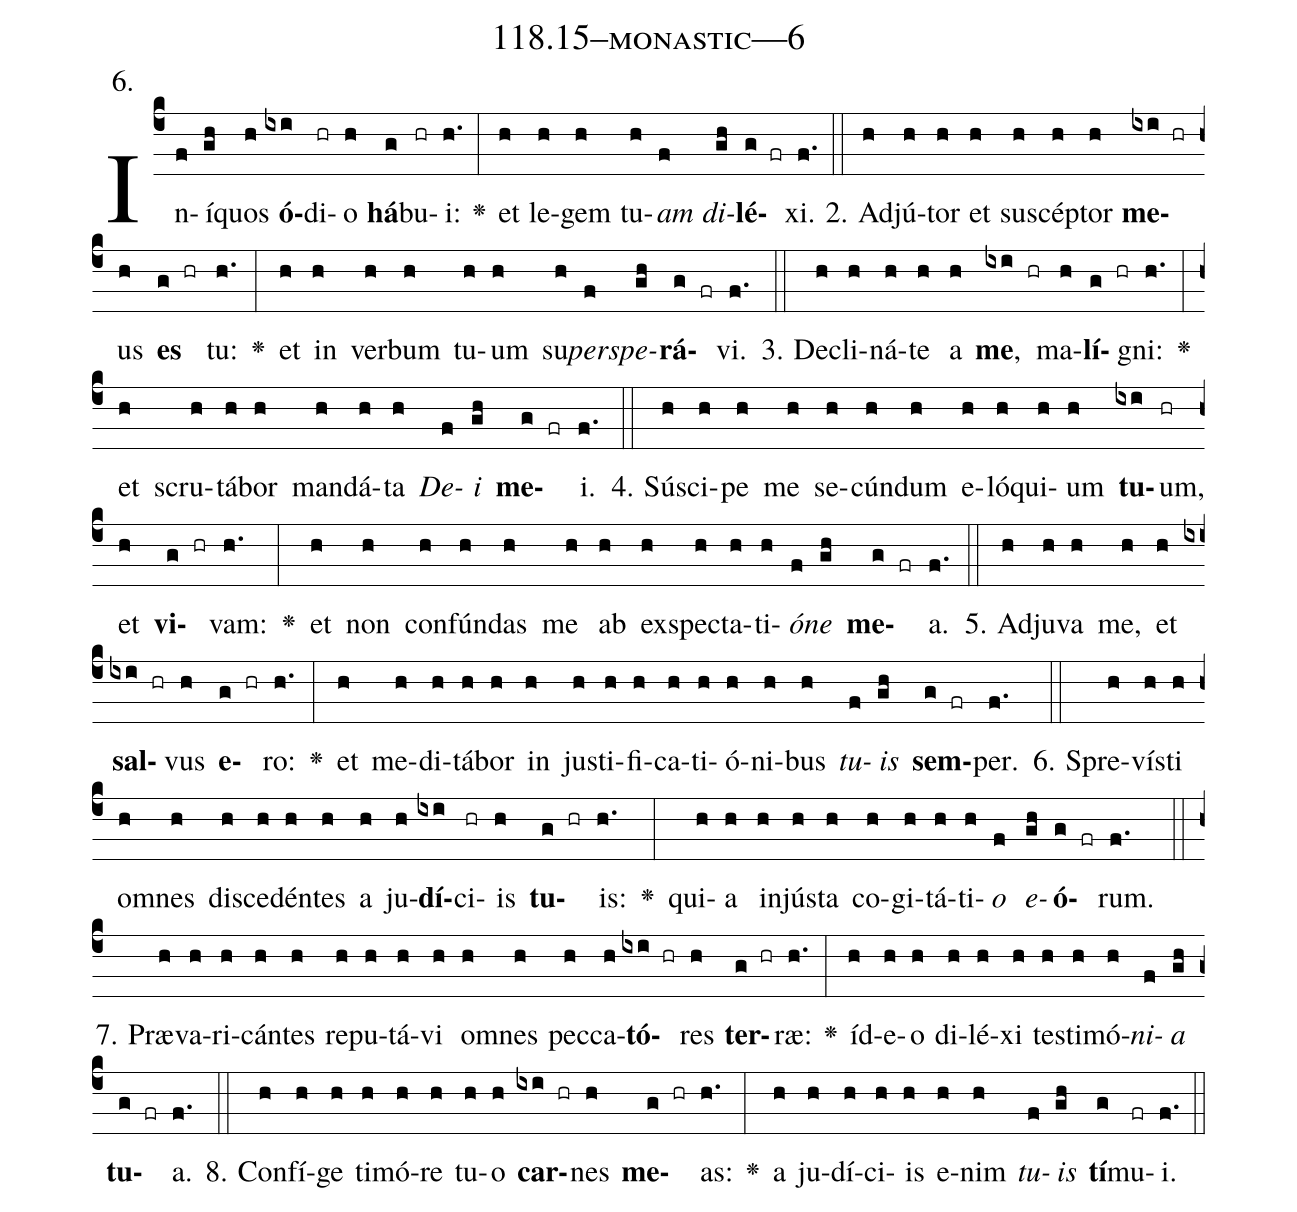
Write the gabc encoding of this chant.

name: 118.15--monastic---6;
annotation: 6.;
%%
(c4)In(f)í(gh)quos(h) <b>ó</b>(ixi)di(hr)o(h) <b>há</b>(g)bu(hr)i:(h.) <v>\greheightstar</v>(:) et(h) le(h)gem(h) tu(h)<i>am</i>(f) <i>di</i>(gh)<b>lé</b>(g fr)xi.(f.) (::)
2. Ad(h)jú(h)tor(h) et(h) su(h)scép(h)tor(h) <b>me</b>(ixi hr)us(h) <b>es</b>(g hr) tu:(h.) <v>\greheightstar</v>(:) et(h) in(h) ver(h)bum(h) tu(h)um(h) su(h)<i>per</i>(f)<i>spe</i>(gh)<b>rá</b>(g fr)vi.(f.) (::)
3. De(h)cli(h)ná(h)te(h) a(h) <b>me</b>,(ixi hr) ma(h)<b>lí</b>(g hr)gni:(h.) <v>\greheightstar</v>(:) et(h) scru(h)tá(h)bor(h) man(h)dá(h)ta(h) <i>De</i>(f)<i>i</i>(gh) <b>me</b>(g fr)i.(f.) (::)
4. Sú(h)sci(h)pe(h) me(h) se(h)cún(h)dum(h) e(h)ló(h)qui(h)um(h) <b>tu</b>(ixi)um,(hr) et(h) <b>vi</b>(g hr)vam:(h.) <v>\greheightstar</v>(:) et(h) non(h) con(h)fún(h)das(h) me(h) ab(h) ex(h)spec(h)ta(h)ti(h)<i>ó</i>(f)<i>ne</i>(gh) <b>me</b>(g fr)a.(f.) (::)
5. Ad(h)ju(h)va(h) me,(h) et(h) <b>sal</b>(ixi hr)vus(h) <b>e</b>(g hr)ro:(h.) <v>\greheightstar</v>(:) et(h) me(h)di(h)tá(h)bor(h) in(h) jus(h)ti(h)fi(h)ca(h)ti(h)ó(h)ni(h)bus(h) <i>tu</i>(f)<i>is</i>(gh) <b>sem</b>(g fr)per.(f.) (::)
6. Spre(h)vís(h)ti(h) om(h)nes(h) di(h)sce(h)dén(h)tes(h) a(h) ju(h)<b>dí</b>(ixi)ci(hr)is(h) <b>tu</b>(g hr)is:(h.) <v>\greheightstar</v>(:) qui(h)a(h) in(h)jús(h)ta(h) co(h)gi(h)tá(h)ti(h)<i>o</i>(f) <i>e</i>(gh)<b>ó</b>(g fr)rum.(f.) (::)
7. Præ(h)va(h)ri(h)cán(h)tes(h) re(h)pu(h)tá(h)vi(h) om(h)nes(h) pec(h)ca(h)<b>tó</b>(ixi hr)res(h) <b>ter</b>(g hr)ræ:(h.) <v>\greheightstar</v>(:) íd(h)e(h)o(h) di(h)lé(h)xi(h) tes(h)ti(h)mó(h)<i>ni</i>(f)<i>a</i>(gh) <b>tu</b>(g fr)a.(f.) (::)
8. Con(h)fí(h)ge(h) ti(h)mó(h)re(h) tu(h)o(h) <b>car</b>(ixi hr)nes(h) <b>me</b>(g hr)as:(h.) <v>\greheightstar</v>(:) a(h) ju(h)dí(h)ci(h)is(h) e(h)nim(h) <i>tu</i>(f)<i>is</i>(gh) <b>tí</b>(g)mu(fr)i.(f.) (::)
